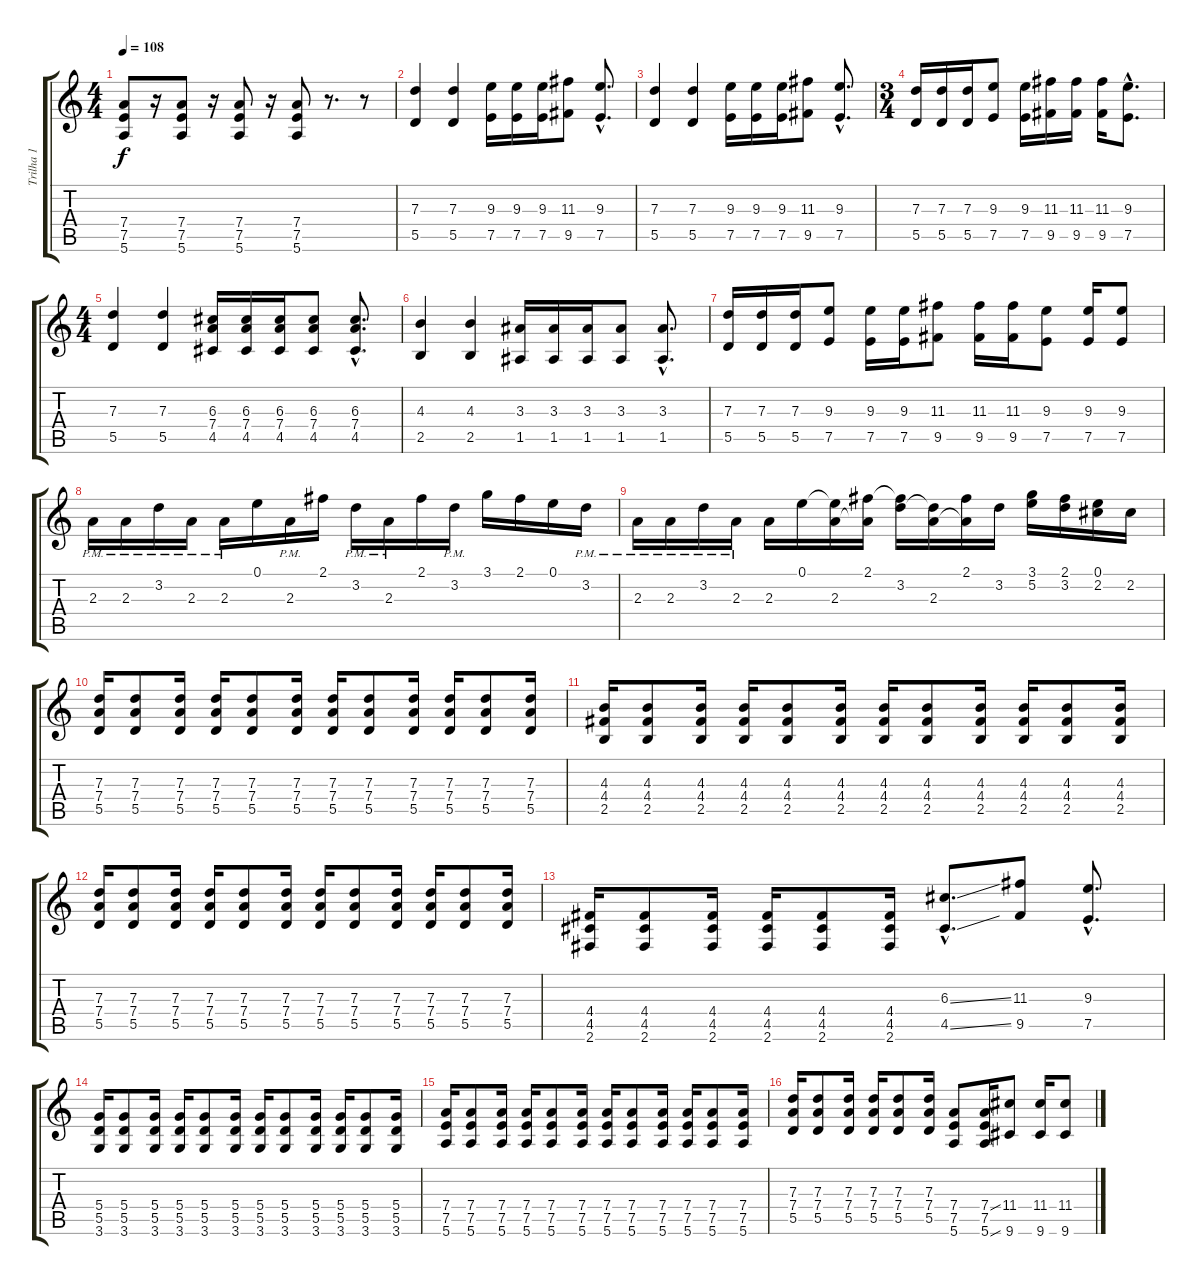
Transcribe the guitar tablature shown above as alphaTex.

\track ("Trilha 1" "Trilha 1") {instrument overdrivenguitar}
\staff {score tabs}
\tuning (E4 B3 G3 D3 A2 E2) {hide}
\ts (4 4)
\tempo 108
\clef g2
\ks c
(7.4 7.5 5.6).8{dy f} r.16 (7.4 7.5 5.6).8 r.16 (7.4 7.5 5.6).8 r.16 (7.4 7.5 5.6).8 r.8{d} r.8 |
(7.3 5.5).4 (7.3 5.5).4 (9.3 7.5).16 (9.3 7.5).16 (9.3 7.5).16 (11.3 9.5).8 (9.3{hac} 7.5{hac}).8{d} |
(7.3 5.5).4 (7.3 5.5).4 (9.3 7.5).16 (9.3 7.5).16 (9.3 7.5).16 (11.3 9.5).8 (9.3{hac} 7.5{hac}).8{d} |
\ts (3 4)
(7.3 5.5).16 (7.3 5.5).16 (7.3 5.5).16 (9.3 7.5).8 (9.3 7.5).16 (11.3 9.5).16 (11.3 9.5).16 (11.3 9.5).16 (9.3{hac} 7.5{hac}).8{d} |
\ts (4 4)
(7.3 5.5).4 (7.3 5.5).4 (6.3 7.4 4.5).16 (6.3 7.4 4.5).16 (6.3 7.4 4.5).16 (6.3 7.4 4.5).8 (6.3{hac} 7.4{hac} 4.5{hac}).8{d} |
(4.3 2.5).4 (4.3 2.5).4 (3.3 1.5).16 (3.3 1.5).16 (3.3 1.5).16 (3.3 1.5).8 (3.3{hac} 1.5{hac}).8{d} |
(7.3 5.5).16 (7.3 5.5).16 (7.3 5.5).16 (9.3 7.5).8 (9.3 7.5).16 (9.3 7.5).16 (11.3 9.5).8 (11.3 9.5).16 (11.3 9.5).16 (9.3 7.5).8 (9.3 7.5).16 (9.3 7.5).8 |
2.3{pm}.16 2.3{pm}.16 3.2{pm}.16 2.3{pm}.16 2.3{pm}.16 0.1.16 2.3{pm}.16 2.1.16 3.2{pm}.16 2.3{pm}.16 2.1.16 3.2{pm}.16 3.1.16 2.1.16 0.1.16 3.2{pm}.16 |
2.3{pm}.16 2.3{pm}.16 3.2{pm}.16 2.3{pm}.16 2.3.16 0.1.16 (0.1{t} 2.3).16 (2.1 2.3{t}).16 (2.1{t} 3.2).16 (3.2{t} 2.3).16 (2.1 2.3{t}).16 3.2.16 (3.1 5.2).16 (2.1 3.2).16 (0.1 2.2).16 2.2.16 |
(7.3 7.4 5.5).16 (7.3 7.4 5.5).8 (7.3 7.4 5.5).16 (7.3 7.4 5.5).16 (7.3 7.4 5.5).8 (7.3 7.4 5.5).16 (7.3 7.4 5.5).16 (7.3 7.4 5.5).8 (7.3 7.4 5.5).16 (7.3 7.4 5.5).16 (7.3 7.4 5.5).8 (7.3 7.4 5.5).16 |
(4.3 4.4 2.5).16 (4.3 4.4 2.5).8 (4.3 4.4 2.5).16 (4.3 4.4 2.5).16 (4.3 4.4 2.5).8 (4.3 4.4 2.5).16 (4.3 4.4 2.5).16 (4.3 4.4 2.5).8 (4.3 4.4 2.5).16 (4.3 4.4 2.5).16 (4.3 4.4 2.5).8 (4.3 4.4 2.5).16 |
(7.3 7.4 5.5).16 (7.3 7.4 5.5).8 (7.3 7.4 5.5).16 (7.3 7.4 5.5).16 (7.3 7.4 5.5).8 (7.3 7.4 5.5).16 (7.3 7.4 5.5).16 (7.3 7.4 5.5).8 (7.3 7.4 5.5).16 (7.3 7.4 5.5).16 (7.3 7.4 5.5).8 (7.3 7.4 5.5).16 |
(4.4 4.5 2.6).16 (4.4 4.5 2.6).8 (4.4 4.5 2.6).16 (4.4 4.5 2.6).16 (4.4 4.5 2.6).8 (4.4 4.5 2.6).16 (6.3{ss hac} 4.5{ss hac}).8{d} (11.3 9.5).8 (9.3{hac} 7.5{hac}).8{d} |
(5.4 5.5 3.6).16 (5.4 5.5 3.6).8 (5.4 5.5 3.6).16 (5.4 5.5 3.6).16 (5.4 5.5 3.6).8 (5.4 5.5 3.6).16 (5.4 5.5 3.6).16 (5.4 5.5 3.6).8 (5.4 5.5 3.6).16 (5.4 5.5 3.6).16 (5.4 5.5 3.6).8 (5.4 5.5 3.6).16 |
(7.4 7.5 5.6).16 (7.4 7.5 5.6).8 (7.4 7.5 5.6).16 (7.4 7.5 5.6).16 (7.4 7.5 5.6).8 (7.4 7.5 5.6).16 (7.4 7.5 5.6).16 (7.4 7.5 5.6).8 (7.4 7.5 5.6).16 (7.4 7.5 5.6).16 (7.4 7.5 5.6).8 (7.4 7.5 5.6).16 |
(7.3 7.4 5.5).16 (7.3 7.4 5.5).8 (7.3 7.4 5.5).16 (7.3 7.4 5.5).16 (7.3 7.4 5.5).8 (7.3 7.4 5.5).16 (7.4 7.5 5.6).8 (7.4{ss} 7.5 5.6{ss}).16 (11.4 9.6).8 (11.4 9.6).16 (11.4 9.6).8
